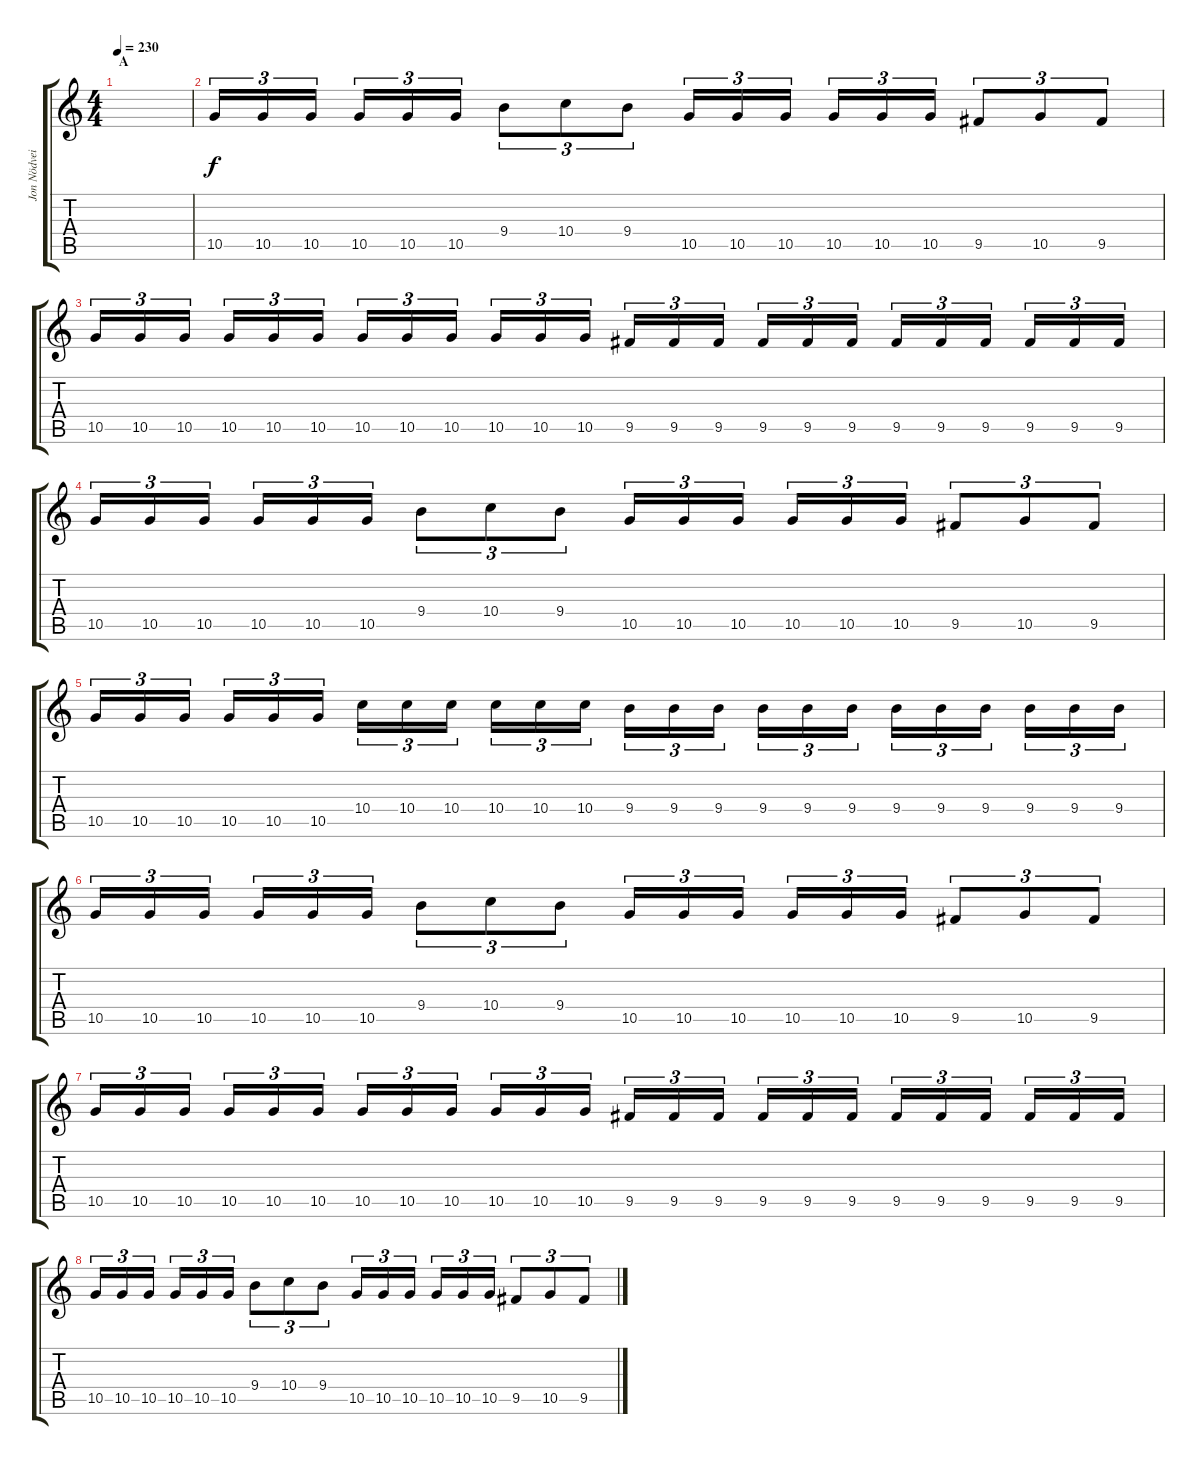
\track ("Jon Nödveidt" "Jon Nödvei") {instrument distortionguitar}
\staff {score tabs}
\tuning (E4 B3 G3 D3 A2 E2) {hide}
\ts (4 4)
\section ("" "A")
\tempo 230
\tempo 110
\tempo 230
\clef g2
\ks c
|
10.5.16{tu (3 2) volume 13} 10.5.16{tu (3 2)} 10.5.16{tu (3 2)} 10.5.16{tu (3 2)} 10.5.16{tu (3 2)} 10.5.16{tu (3 2)} 9.4.8{tu (3 2)} 10.4.8{tu (3 2)} 9.4.8{tu (3 2)} 10.5.16{tu (3 2)} 10.5.16{tu (3 2)} 10.5.16{tu (3 2)} 10.5.16{tu (3 2)} 10.5.16{tu (3 2)} 10.5.16{tu (3 2)} 9.5.8{tu (3 2)} 10.5.8{tu (3 2)} 9.5.8{tu (3 2)} |
10.5.16{tu (3 2)} 10.5.16{tu (3 2)} 10.5.16{tu (3 2)} 10.5.16{tu (3 2)} 10.5.16{tu (3 2)} 10.5.16{tu (3 2)} 10.5.16{tu (3 2)} 10.5.16{tu (3 2)} 10.5.16{tu (3 2)} 10.5.16{tu (3 2)} 10.5.16{tu (3 2)} 10.5.16{tu (3 2)} 9.5.16{tu (3 2)} 9.5.16{tu (3 2)} 9.5.16{tu (3 2)} 9.5.16{tu (3 2)} 9.5.16{tu (3 2)} 9.5.16{tu (3 2)} 9.5.16{tu (3 2)} 9.5.16{tu (3 2)} 9.5.16{tu (3 2)} 9.5.16{tu (3 2)} 9.5.16{tu (3 2)} 9.5.16{tu (3 2)} |
10.5.16{tu (3 2)} 10.5.16{tu (3 2)} 10.5.16{tu (3 2)} 10.5.16{tu (3 2)} 10.5.16{tu (3 2)} 10.5.16{tu (3 2)} 9.4.8{tu (3 2)} 10.4.8{tu (3 2)} 9.4.8{tu (3 2)} 10.5.16{tu (3 2)} 10.5.16{tu (3 2)} 10.5.16{tu (3 2)} 10.5.16{tu (3 2)} 10.5.16{tu (3 2)} 10.5.16{tu (3 2)} 9.5.8{tu (3 2)} 10.5.8{tu (3 2)} 9.5.8{tu (3 2)} |
10.5.16{tu (3 2)} 10.5.16{tu (3 2)} 10.5.16{tu (3 2)} 10.5.16{tu (3 2)} 10.5.16{tu (3 2)} 10.5.16{tu (3 2)} 10.4.16{tu (3 2)} 10.4.16{tu (3 2)} 10.4.16{tu (3 2)} 10.4.16{tu (3 2)} 10.4.16{tu (3 2)} 10.4.16{tu (3 2)} 9.4.16{tu (3 2)} 9.4.16{tu (3 2)} 9.4.16{tu (3 2)} 9.4.16{tu (3 2)} 9.4.16{tu (3 2)} 9.4.16{tu (3 2)} 9.4.16{tu (3 2)} 9.4.16{tu (3 2)} 9.4.16{tu (3 2)} 9.4.16{tu (3 2)} 9.4.16{tu (3 2)} 9.4.16{tu (3 2)} |
10.5.16{tu (3 2)} 10.5.16{tu (3 2)} 10.5.16{tu (3 2)} 10.5.16{tu (3 2)} 10.5.16{tu (3 2)} 10.5.16{tu (3 2)} 9.4.8{tu (3 2)} 10.4.8{tu (3 2)} 9.4.8{tu (3 2)} 10.5.16{tu (3 2)} 10.5.16{tu (3 2)} 10.5.16{tu (3 2)} 10.5.16{tu (3 2)} 10.5.16{tu (3 2)} 10.5.16{tu (3 2)} 9.5.8{tu (3 2)} 10.5.8{tu (3 2)} 9.5.8{tu (3 2)} |
10.5.16{tu (3 2)} 10.5.16{tu (3 2)} 10.5.16{tu (3 2)} 10.5.16{tu (3 2)} 10.5.16{tu (3 2)} 10.5.16{tu (3 2)} 10.5.16{tu (3 2)} 10.5.16{tu (3 2)} 10.5.16{tu (3 2)} 10.5.16{tu (3 2)} 10.5.16{tu (3 2)} 10.5.16{tu (3 2)} 9.5.16{tu (3 2)} 9.5.16{tu (3 2)} 9.5.16{tu (3 2)} 9.5.16{tu (3 2)} 9.5.16{tu (3 2)} 9.5.16{tu (3 2)} 9.5.16{tu (3 2)} 9.5.16{tu (3 2)} 9.5.16{tu (3 2)} 9.5.16{tu (3 2)} 9.5.16{tu (3 2)} 9.5.16{tu (3 2)} |
10.5.16{tu (3 2)} 10.5.16{tu (3 2)} 10.5.16{tu (3 2)} 10.5.16{tu (3 2)} 10.5.16{tu (3 2)} 10.5.16{tu (3 2)} 9.4.8{tu (3 2)} 10.4.8{tu (3 2)} 9.4.8{tu (3 2)} 10.5.16{tu (3 2)} 10.5.16{tu (3 2)} 10.5.16{tu (3 2)} 10.5.16{tu (3 2)} 10.5.16{tu (3 2)} 10.5.16{tu (3 2)} 9.5.8{tu (3 2)} 10.5.8{tu (3 2)} 9.5.8{tu (3 2)}
